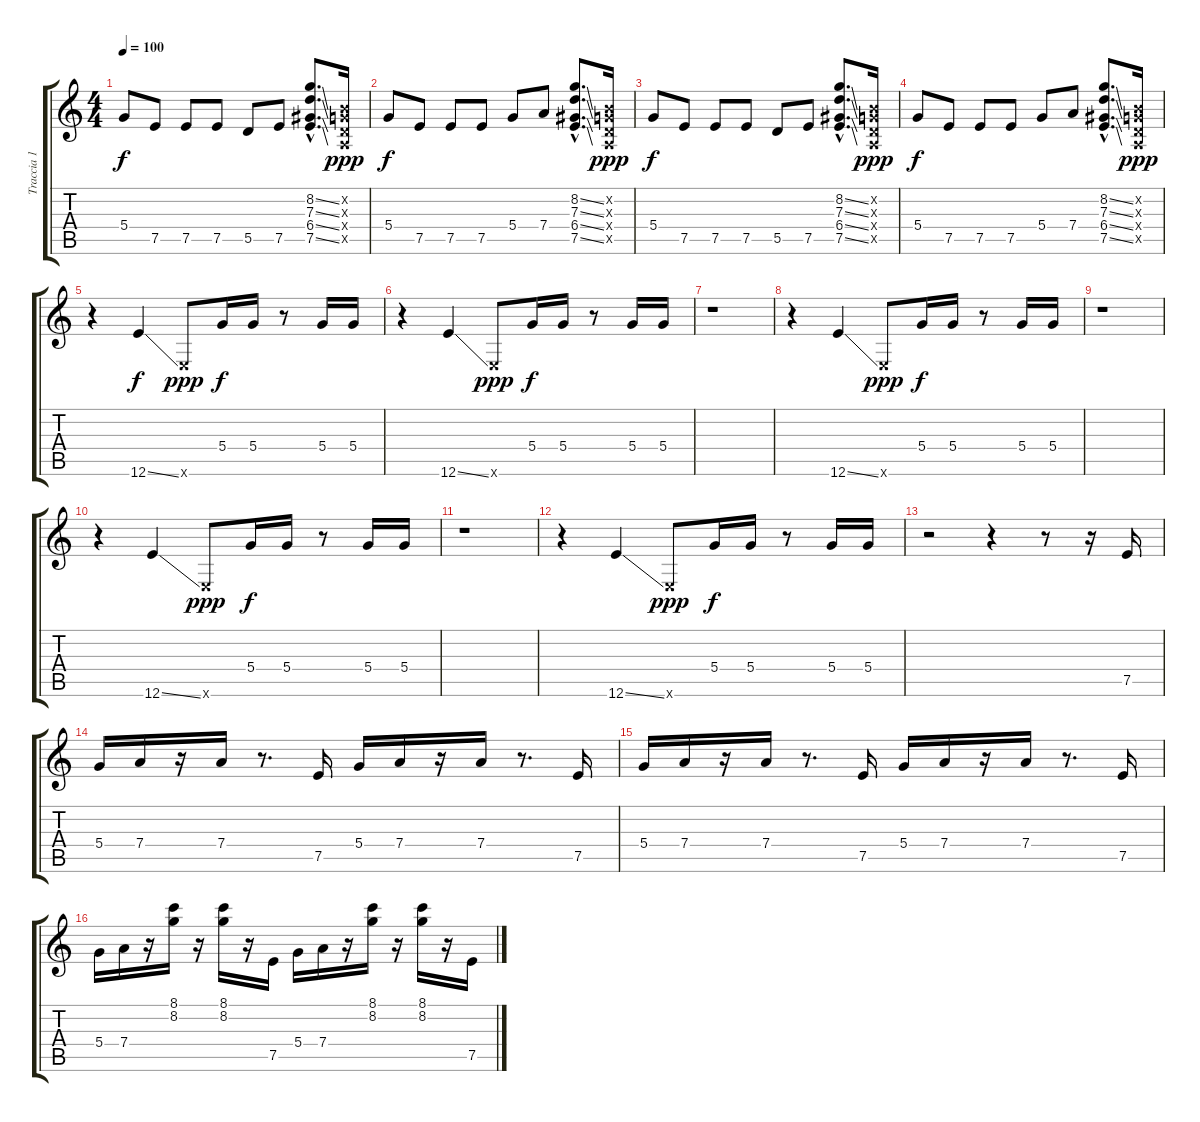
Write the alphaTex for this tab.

\track ("Traccia 1" "Traccia 1") {instrument acousticguitarsteel}
\staff {score tabs}
\tuning (E4 B3 G3 D3 A2 E2) {hide}
\ts (4 4)
\tempo 100
\clef g2
\ks c
5.4.8{dy f} 7.5.8 7.5.8 7.5.8 5.5.8 7.5.8 (8.2{ss hac} 7.3{ss hac} 6.4{ss hac} 7.5{ss hac}).8{d} (0.2{x} 0.3{x} 0.4{x} 0.5{x}).16{dy ppp} |
5.4.8{dy f} 7.5.8 7.5.8 7.5.8 5.4.8 7.4.8 (8.2{ss hac} 7.3{ss hac} 6.4{ss hac} 7.5{ss hac}).8{d} (0.2{x} 0.3{x} 0.4{x} 0.5{x}).16{dy ppp} |
5.4.8{dy f} 7.5.8 7.5.8 7.5.8 5.5.8 7.5.8 (8.2{ss hac} 7.3{ss hac} 6.4{ss hac} 7.5{ss hac}).8{d} (0.2{x} 0.3{x} 0.4{x} 0.5{x}).16{dy ppp} |
5.4.8{dy f} 7.5.8 7.5.8 7.5.8 5.4.8 7.4.8 (8.2{ss hac} 7.3{ss hac} 6.4{ss hac} 7.5{ss hac}).8{d} (0.2{x} 0.3{x} 0.4{x} 0.5{x}).16{dy ppp} |
r.4 12.6{ss}.4{dy f} 0.6{x}.8{dy ppp} 5.4.16{dy f} 5.4.16 r.8 5.4.16 5.4.16 |
r.4 12.6{ss}.4 0.6{x}.8{dy ppp} 5.4.16{dy f} 5.4.16 r.8 5.4.16 5.4.16 |
r.1 |
r.4 12.6{ss}.4 0.6{x}.8{dy ppp} 5.4.16{dy f} 5.4.16 r.8 5.4.16 5.4.16 |
r.1 |
r.4 12.6{ss}.4 0.6{x}.8{dy ppp} 5.4.16{dy f} 5.4.16 r.8 5.4.16 5.4.16 |
r.1 |
r.4 12.6{ss}.4 0.6{x}.8{dy ppp} 5.4.16{dy f} 5.4.16 r.8 5.4.16 5.4.16 |
r.2 r.4 r.8 r.16 7.5.16 |
5.4.16 7.4.16 r.16 7.4.16 r.8{d} 7.5.16 5.4.16 7.4.16 r.16 7.4.16 r.8{d} 7.5.16 |
5.4.16 7.4.16 r.16 7.4.16 r.8{d} 7.5.16 5.4.16 7.4.16 r.16 7.4.16 r.8{d} 7.5.16 |
5.4.16 7.4.16 r.16 (8.1 8.2).16 r.16 (8.1 8.2).16 r.16 7.5.16 5.4.16 7.4.16 r.16 (8.1 8.2).16 r.16 (8.1 8.2).16 r.16 7.5.16
